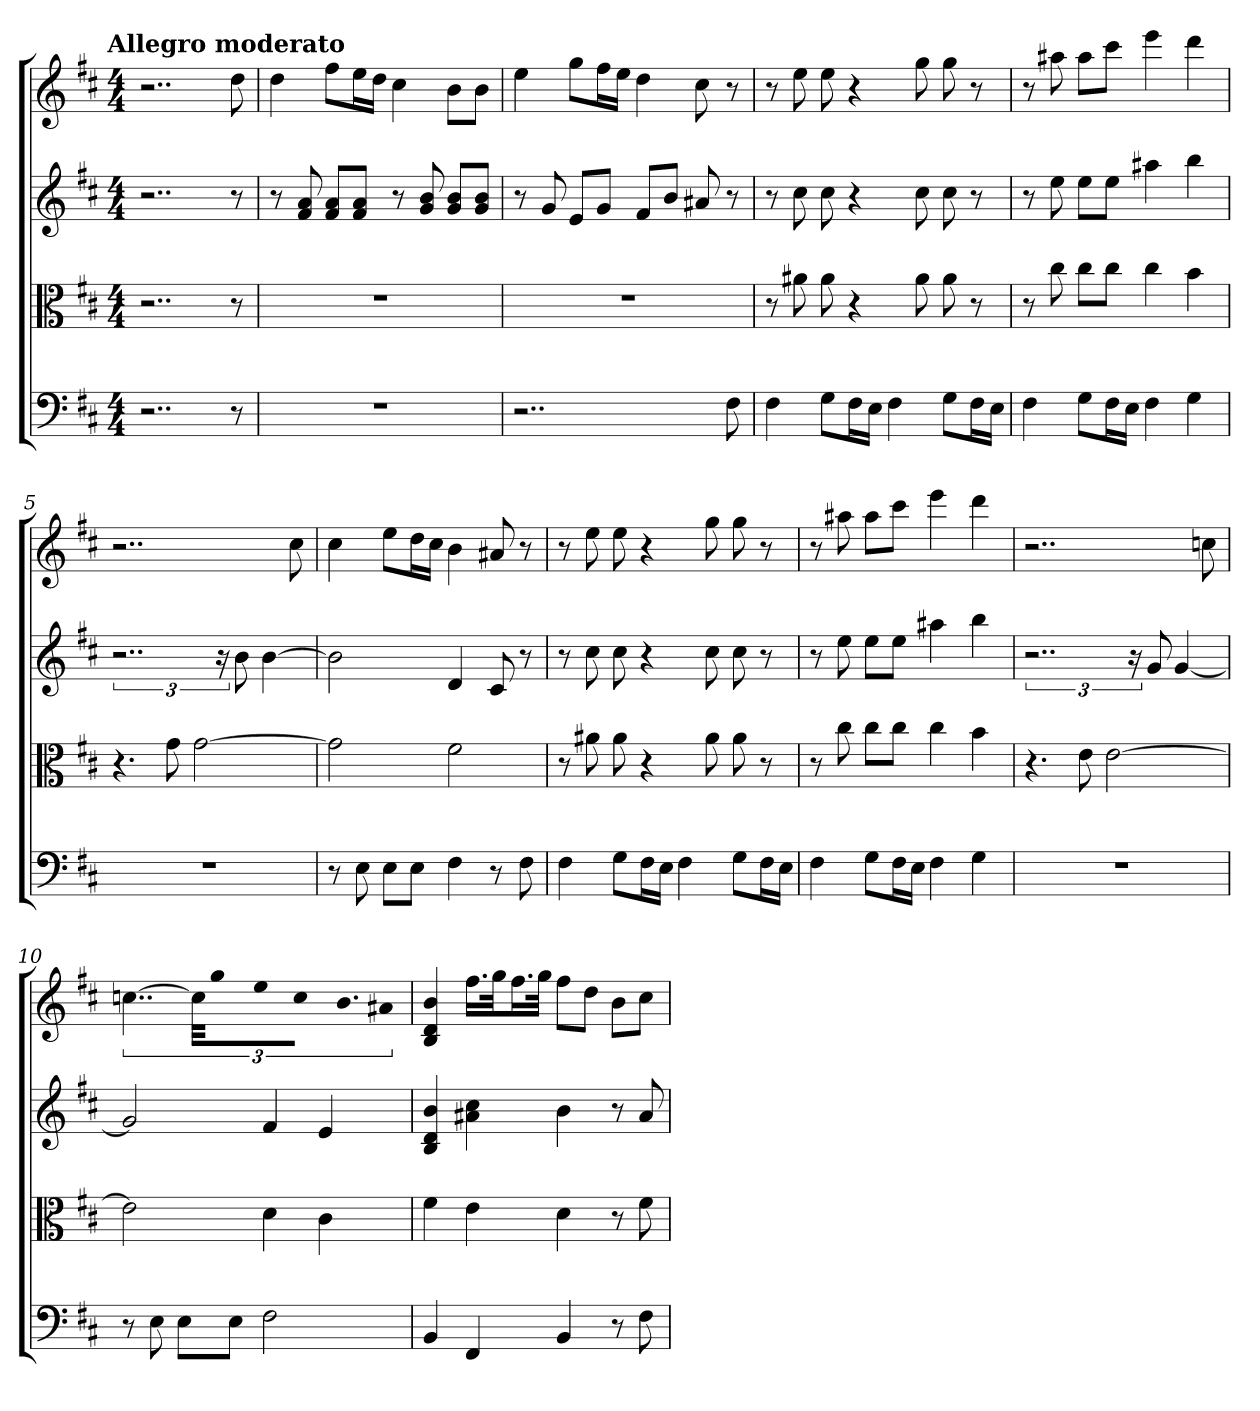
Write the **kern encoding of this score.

**kern	**kern	**kern	**kern
*part4	*part3	*part2	*part1
*staff4	*staff3	*staff2	*staff1
*clefF4	*clefC3	*	*
*k[f#c#]	*k[f#c#]	*k[f#c#]	*k[f#c#]
*b:	*b:	*b:	*b:
!!LO:TX:omd:t=Allegro moderato
*M4/4	*M4/4	*M4/4	*M4/4
*MM128	*MM128	*MM128	*MM128
=	=	=	=
2..r	2..r	2..r	2..r
8r	8r	8r	8dd
=1	=1	=1	=1
1r	1r	8r	4dd
.	.	8f# 8a	.
.	.	8f# 8aL	8ff#L
.	.	8f# 8aJ	16eeL
.	.	.	16ddJJ
.	.	8r	4cc#
.	.	8g 8b	.
.	.	8g 8bL	8bL
.	.	8g 8bJ	8bJ
=2	=2	=2	=2
2..r	1r	8r	4ee
.	.	8g	.
.	.	8eL	8ggL
.	.	8gJ	16ff#L
.	.	.	16eeJJ
.	.	8f#L	4dd
.	.	8bJ	.
.	.	8a#X	8cc#
8F#	.	8r	8r
=3	=3	=3	=3
4F#	8r	8r	8r
.	8a#X	8cc#	8ee
8G\L	8a#	8cc#	8ee
16F#\L	4r	4r	4r
16E\JJ	.	.	.
4F#	.	.	.
.	8a#	8cc#	8gg
8G\L	8a#	8cc#	8gg
16F#\L	8r	8r	8r
16E\JJ	.	.	.
=4	=4	=4	=4
4F#	8r	8r	8r
.	8cc#	8ee	8aa#X
8G\L	8cc#\L	8eeL	8aa#L
16F#\L	8cc#\J	8eeJ	8ccc#J
16E\JJ	.	.	.
4F#	4cc#	4aa#X	4eee
4G	4b	4bb	4ddd
=5	=5	=5	=5
1r	4.r	3..r	2..r
.	8g	.	.
.	[2g	.	.
.	.	24r	.
.	.	8b	.
.	.	[4b	.
.	.	.	8cc#
=6	=6	=6	=6
8r	2g]	2b]	4cc#
8E	.	.	.
8E\L	.	.	8eeL
8E\J	.	.	16ddL
.	.	.	16cc#JJ
4F#	2f#	4d	4b
8r	.	8c#	8a#X
8F#	.	8r	8r
=7	=7	=7	=7
4F#	8r	8r	8r
.	8a#X	8cc#	8ee
8G\L	8a#	8cc#	8ee
16F#\L	4r	4r	4r
16E\JJ	.	.	.
4F#	.	.	.
.	8a#	8cc#	8gg
8G\L	8a#	8cc#	8gg
16F#\L	8r	8r	8r
16E\JJ	.	.	.
=8	=8	=8	=8
4F#	8r	8r	8r
.	8cc#	8ee	8aa#X
8G\L	8cc#\L	8eeL	8aa#L
16F#\L	8cc#\J	8eeJ	8ccc#J
16E\JJ	.	.	.
4F#	4cc#	4aa#X	4eee
4G	4b	4bb	4ddd
=9	=9	=9	=9
1r	4.r	3..r	2..r
.	8e	.	.
.	[2e	.	.
.	.	24r	.
.	.	8g	.
.	.	[4g	.
.	.	.	8ccn
=10	=10	=10	=10
8r	2e]	2g]	[6..ccn
8E	.	.	.
8E\L	.	.	.
.	.	.	48ccKLL]
.	.	.	16ggJ
8E\J	.	.	16eeL
.	.	.	16ccJJ
2F#	4d	4f#	4.b
.	4c#	4e	.
.	.	.	8a#X
=11	=11	=11	=11
4BB	4f#	4B 4d 4b	4B 4d 4b
4FF#	4e	4a#X 4cc#	16.ff#LL
.	.	.	32ggJk
.	.	.	16.ff#L
.	.	.	32ggJJk
4BB	4d	4b	8ff#L
.	.	.	8ddJ
8r	8r	8r	8bL
8F#	8f#	8a#	8cc#J
=	=	=	=
*-	*-	*-	*-
